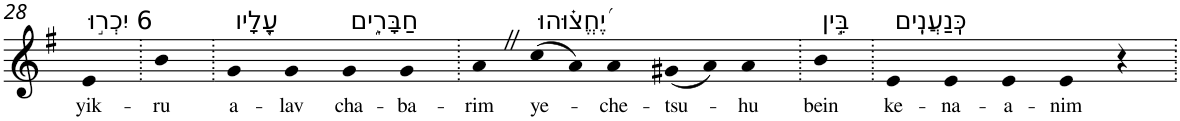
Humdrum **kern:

**kern	**text
*part1	*part1
*staff1	*staff1
*I"Piano	*
*I'Pno	*
!!LO:PB:g=z
*clefG2	*
*k[f#]	*
*G:	*
=28	=28
!LO:TX:a:t=6 יִכְר֣וּ	!
!	!LO:LY:b
4e	yik-
=29.	=29.
!	!LO:LY:b
4b	-ru
=30.	=30.
!LO:TX:a:t=עָ֭לָיו	!
!	!LO:LY:b
4g	a-
!	!LO:LY:b
4g	-lav
!LO:TX:a:t=חַבָּרִ֑ים	!
!	!LO:LY:b
4g	cha-
!	!LO:LY:b
4g	-ba-
=31.	=31.
!	!LO:LY:b
4aZ	-rim
!LO:TX:a:t=יֶ֝חֱצ֗וּהוּ	!
!	!LO:LY:b
(8cc	ye-
8a)	.
!	!LO:LY:b
4a	-che-
!	!LO:LY:b
(8g#X	-tsu-
8a)	.
!	!LO:LY:b
4a	-hu
=32.	=32.
!LO:TX:a:t=בֵּ֣ין	!
!	!LO:LY:b
4b	bein
=33.	=33.
!LO:TX:a:t=כְּֽנַעֲנִֽים	!
!	!LO:LY:b
4e	ke-
!	!LO:LY:b
4e	-na-
!	!LO:LY:b
4e	-a-
!	!LO:LY:b
4e	-nim
4r	.
=.	=.
*-	*-
